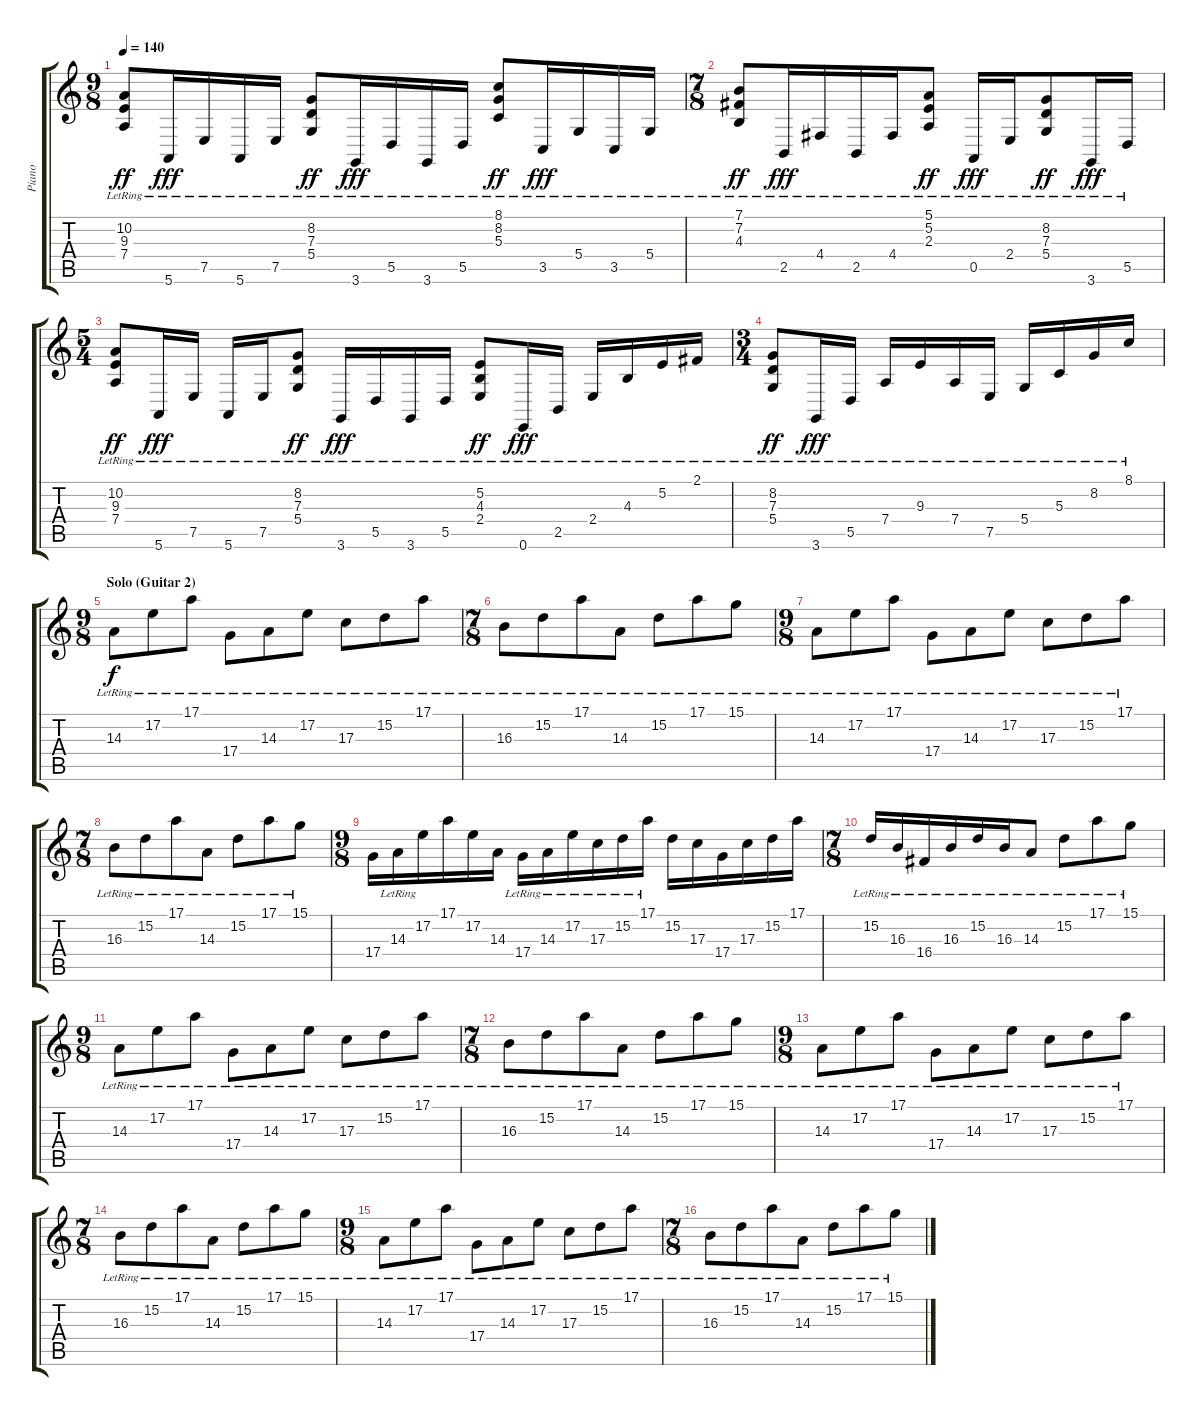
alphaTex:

\track ("Piano" "Piano") {instrument acousticgrandpiano}
\staff {score tabs}
\tuning (E4 B3 G3 D3 A2 E2) {hide}
\ts (9 8)
\tempo 140
\clef g2
\ks c
(10.2{lr} 9.3{lr} 7.4{lr}).8{dy ff} 5.6{lr}.16{dy fff} 7.5{lr}.16 5.6{lr}.16 7.5{lr}.16 (8.2{lr} 7.3{lr} 5.4{lr}).8{dy ff} 3.6{lr}.16{dy fff} 5.5{lr}.16 3.6{lr}.16 5.5{lr}.16 (8.1{lr} 8.2{lr} 5.3{lr}).8{dy ff} 3.5{lr}.16{dy fff} 5.4{lr}.16 3.5{lr}.16 5.4{lr}.16 |
\ts (7 8)
(7.1{lr} 7.2{lr} 4.3{lr}).8{dy ff} 2.5{lr}.16{dy fff} 4.4{lr}.16 2.5{lr}.16 4.4{lr}.16 (5.1{lr} 5.2{lr} 2.3{lr}).8{dy ff} 0.5{lr}.16{dy fff} 2.4{lr}.16 (8.2{lr} 7.3{lr} 5.4{lr}).8{dy ff} 3.6{lr}.16{dy fff} 5.5{lr}.16 |
\ts (5 4)
(10.2{lr} 9.3{lr} 7.4{lr}).8{dy ff} 5.6{lr}.16{dy fff} 7.5{lr}.16 5.6{lr}.16 7.5{lr}.16 (8.2{lr} 7.3{lr} 5.4{lr}).8{dy ff} 3.6{lr}.16{dy fff} 5.5{lr}.16 3.6{lr}.16 5.5{lr}.16 (5.2{lr} 4.3{lr} 2.4{lr}).8{dy ff} 0.6{lr}.16{dy fff} 2.5{lr}.16 2.4{lr}.16 4.3{lr}.16 5.2{lr}.16 2.1{lr}.16 |
\ts (3 4)
(8.2{lr} 7.3{lr} 5.4{lr}).8{dy ff} 3.6{lr}.16{dy fff} 5.5{lr}.16 7.4{lr}.16 9.3{lr}.16 7.4{lr}.16 7.5{lr}.16 5.4{lr}.16 5.3{lr}.16 8.2{lr}.16 8.1{lr}.16 |
\ts (9 8)
\section ("" "Solo (Guitar 2)")
14.3{lr}.8{dy f volume 11} 17.2{lr}.8 17.1{lr}.8 17.4{lr}.8 14.3{lr}.8 17.2{lr}.8 17.3{lr}.8 15.2{lr}.8 17.1{lr}.8 |
\ts (7 8)
16.3{lr}.8 15.2{lr}.8 17.1{lr}.8 14.3{lr}.8 15.2{lr}.8 17.1{lr}.8 15.1{lr}.8 |
\ts (9 8)
14.3{lr}.8 17.2{lr}.8 17.1{lr}.8 17.4{lr}.8 14.3{lr}.8 17.2{lr}.8 17.3{lr}.8 15.2{lr}.8 17.1{lr}.8 |
\ts (7 8)
16.3{lr}.8 15.2{lr}.8 17.1{lr}.8 14.3{lr}.8 15.2{lr}.8 17.1{lr}.8 15.1{lr}.8 |
\ts (9 8)
17.4.16 14.3{lr}.16 17.2.16 17.1.16 17.2.16 14.3.16 17.4{lr}.16 14.3{lr}.16 17.2{lr}.16 17.3{lr}.16 15.2{lr}.16 17.1{lr}.16 15.2.16 17.3.16 17.4.16 17.3.16 15.2.16 17.1.16 |
\ts (7 8)
15.2{lr}.16 16.3{lr}.16 16.4{lr}.16 16.3{lr}.16 15.2{lr}.16 16.3{lr}.16 14.3{lr}.8 15.2{lr}.8 17.1{lr}.8 15.1{lr}.8 |
\ts (9 8)
14.3{lr}.8 17.2{lr}.8 17.1{lr}.8 17.4{lr}.8 14.3{lr}.8 17.2{lr}.8 17.3{lr}.8 15.2{lr}.8 17.1{lr}.8 |
\ts (7 8)
16.3{lr}.8 15.2{lr}.8 17.1{lr}.8 14.3{lr}.8 15.2{lr}.8 17.1{lr}.8 15.1{lr}.8 |
\ts (9 8)
14.3{lr}.8 17.2{lr}.8 17.1{lr}.8 17.4{lr}.8 14.3{lr}.8 17.2{lr}.8 17.3{lr}.8 15.2{lr}.8 17.1{lr}.8 |
\ts (7 8)
16.3{lr}.8 15.2{lr}.8 17.1{lr}.8 14.3{lr}.8 15.2{lr}.8 17.1{lr}.8 15.1{lr}.8 |
\ts (9 8)
14.3{lr}.8 17.2{lr}.8 17.1{lr}.8 17.4{lr}.8 14.3{lr}.8 17.2{lr}.8 17.3{lr}.8 15.2{lr}.8 17.1{lr}.8 |
\ts (7 8)
16.3{lr}.8 15.2{lr}.8 17.1{lr}.8 14.3{lr}.8 15.2{lr}.8 17.1{lr}.8 15.1{lr}.8
